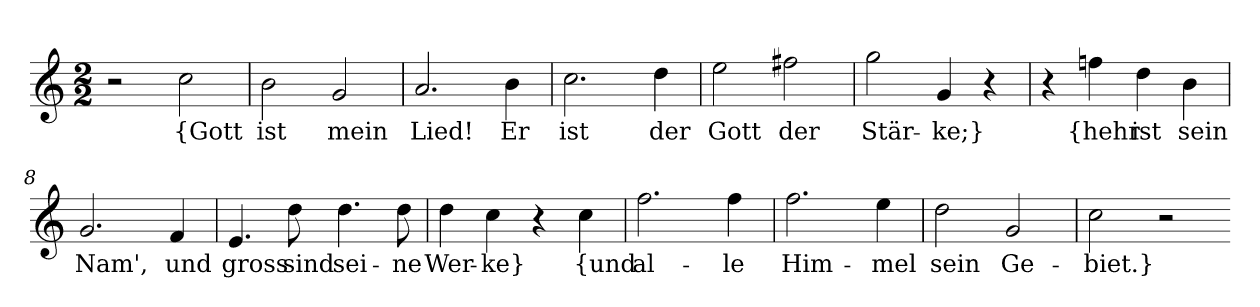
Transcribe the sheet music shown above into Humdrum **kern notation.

**kern	**text
*part1	*part1
*staff1	*staff1
*clefG2	*
*k[]	*
*M2/2	*
=1	=1
2r	.
2cc	{Gott
=2	=2
2b	ist
2g	mein
=3	=3
2.a	Lied!
4b	Er
=4	=4
2.cc	ist
4dd	der
=5	=5
2ee	Gott
2ff#X	der
=6	=6
2gg	Stär-
4g	-ke;}
4r	.
=7	=7
4r	.
4ffn	{hehr
4dd	ist
4b	sein
=8	=8
2.g	Nam',
4f	und
=9	=9
4.e	gross
8dd	sind
4.dd	sei-
8dd	-ne
=10	=10
4dd	Wer-
4cc	-ke}
4r	.
4cc	{und
=11	=11
2.ff	al-
4ff	-le
=12	=12
2.ff	Him-
4ee	-mel
=13	=13
2dd	sein
2g	Ge-
=14	=14
2cc	-biet.}
2r	.
=-	=-
*-	*-
